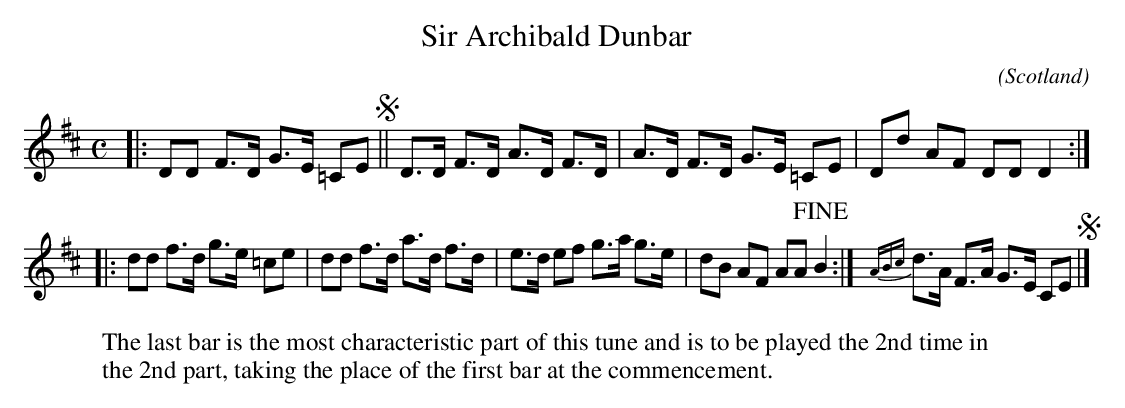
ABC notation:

X:1
U:~=!turn!
T:Sir Archibald Dunbar
C:
O:Scotland
M:C
L:1/8
K:D
|: DD F>D G>E =CE S|| D>D F>D A>D F>D | A>D F>D G>E =CE | Dd AF DD D2 ::
dd f>d g>e =ce | dd f>d a>d f>d | e>d ef g>a g>e | dB AF AA !fine!B2 :| {ABc}d>A F>A G>E CE S|]
W:The last bar is the most characteristic part of this tune and is to be played the 2nd time in
W:the 2nd part, taking the place of the first bar at the commencement.
